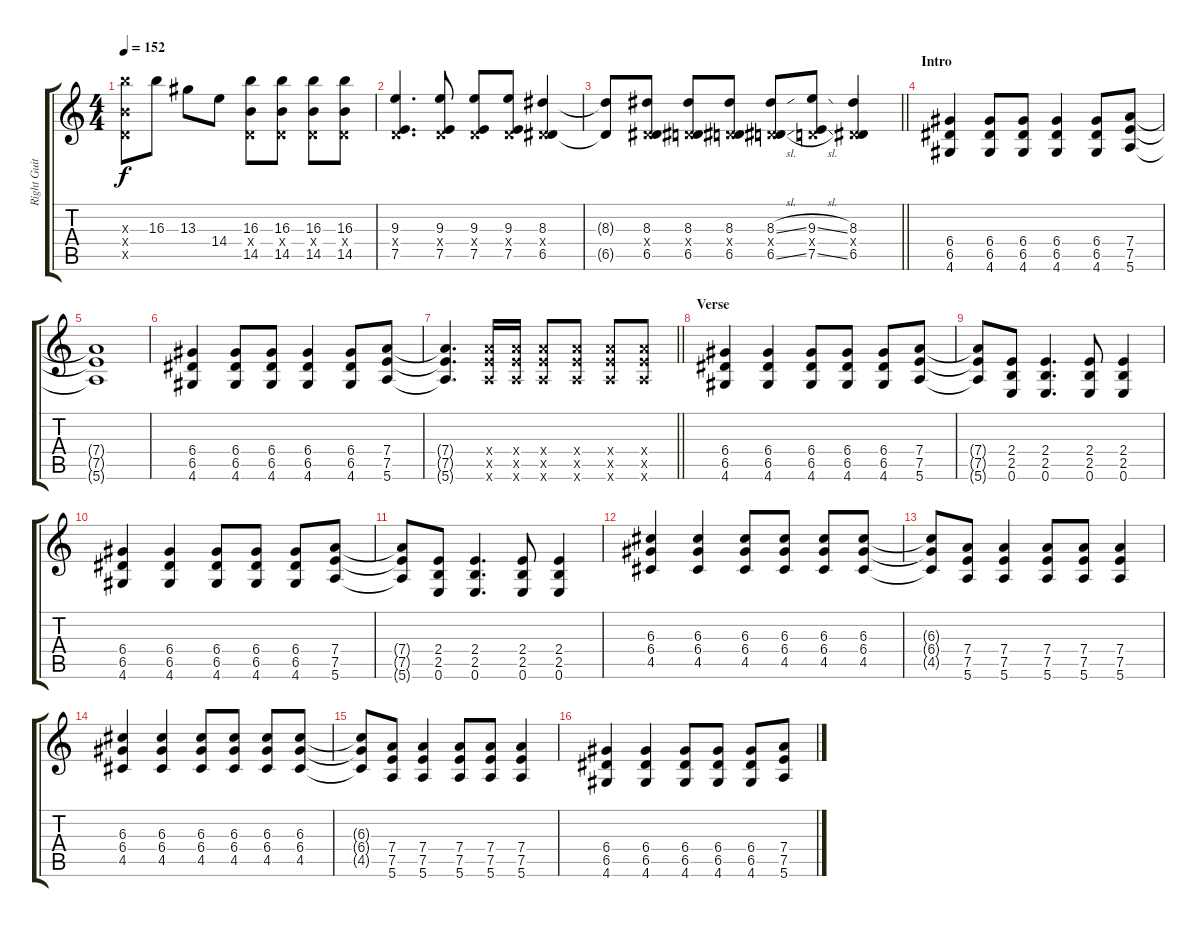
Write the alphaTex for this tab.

\track ("Right Guitar" "Right Guit") {instrument electricguitarclean}
\staff {score tabs}
\tuning (E4 B3 G3 D3 A2 E2) {hide}
\ts (4 4)
\tempo 152
\clef g2
\ks c
(16.3{x} 0.4{x} 14.5{x}).8{dy f} 16.3.8 13.3.8 14.4.8 (16.3 0.4{x} 14.5).8 (16.3 0.4{x} 14.5).8 (16.3 0.4{x} 14.5).8 (16.3 0.4{x} 14.5).8 |
(9.3 0.4{x} 7.5).4{d} (9.3 0.4{x} 7.5).8 (9.3 0.4{x} 7.5).8 (9.3 0.4{x} 7.5).8 (8.3 0.4{x} 6.5).4 |
\barLineRight lightlight
(8.3{t} 6.5{t}).8 (8.3 0.4{x} 6.5).8 (8.3 0.4{x} 6.5).8 (8.3 0.4{x} 6.5).8 (8.3{sl} 0.4{x} 6.5{sl}).8 (9.3{sl} 0.4{x} 7.5{sl}).8 (8.3 0.4{x} 6.5).4 |
\section ("" "Intro")
(6.4 6.5 4.6).4 (6.4 6.5 4.6).8 (6.4 6.5 4.6).8 (6.4 6.5 4.6).4 (6.4 6.5 4.6).8 (7.4 7.5 5.6).8 |
(7.4{t} 7.5{t} 5.6{t}).1 |
(6.4 6.5 4.6).4 (6.4 6.5 4.6).8 (6.4 6.5 4.6).8 (6.4 6.5 4.6).4 (6.4 6.5 4.6).8 (7.4 7.5 5.6).8 |
\barLineRight lightlight
(7.4{t} 7.5{t} 5.6{t}).4{d} (7.4{x} 7.5{x} 5.6{x}).16 (7.4{x} 7.5{x} 5.6{x}).16 (7.4{x} 7.5{x} 5.6{x}).8 (7.4{x} 7.5{x} 5.6{x}).8 (7.4{x} 7.5{x} 5.6{x}).8 (7.4{x} 7.5{x} 5.6{x}).8 |
\section ("" "Verse")
(6.4 6.5 4.6).4 (6.4 6.5 4.6).4 (6.4 6.5 4.6).8 (6.4 6.5 4.6).8 (6.4 6.5 4.6).8 (7.4 7.5 5.6).8 |
(7.4{t} 7.5{t} 5.6{t}).8 (2.4 2.5 0.6).8 (2.4 2.5 0.6).4{d} (2.4 2.5 0.6).8 (2.4 2.5 0.6).4 |
(6.4 6.5 4.6).4 (6.4 6.5 4.6).4 (6.4 6.5 4.6).8 (6.4 6.5 4.6).8 (6.4 6.5 4.6).8 (7.4 7.5 5.6).8 |
(7.4{t} 7.5{t} 5.6{t}).8 (2.4 2.5 0.6).8 (2.4 2.5 0.6).4{d} (2.4 2.5 0.6).8 (2.4 2.5 0.6).4 |
(6.3 6.4 4.5).4 (6.3 6.4 4.5).4 (6.3 6.4 4.5).8 (6.3 6.4 4.5).8 (6.3 6.4 4.5).8 (6.3 6.4 4.5).8 |
(6.3{t} 6.4{t} 4.5{t}).8 (7.4 7.5 5.6).8 (7.4 7.5 5.6).4 (7.4 7.5 5.6).8 (7.4 7.5 5.6).8 (7.4 7.5 5.6).4 |
(6.3 6.4 4.5).4 (6.3 6.4 4.5).4 (6.3 6.4 4.5).8 (6.3 6.4 4.5).8 (6.3 6.4 4.5).8 (6.3 6.4 4.5).8 |
(6.3{t} 6.4{t} 4.5{t}).8 (7.4 7.5 5.6).8 (7.4 7.5 5.6).4 (7.4 7.5 5.6).8 (7.4 7.5 5.6).8 (7.4 7.5 5.6).4 |
(6.4 6.5 4.6).4 (6.4 6.5 4.6).4 (6.4 6.5 4.6).8 (6.4 6.5 4.6).8 (6.4 6.5 4.6).8 (7.4 7.5 5.6).8
